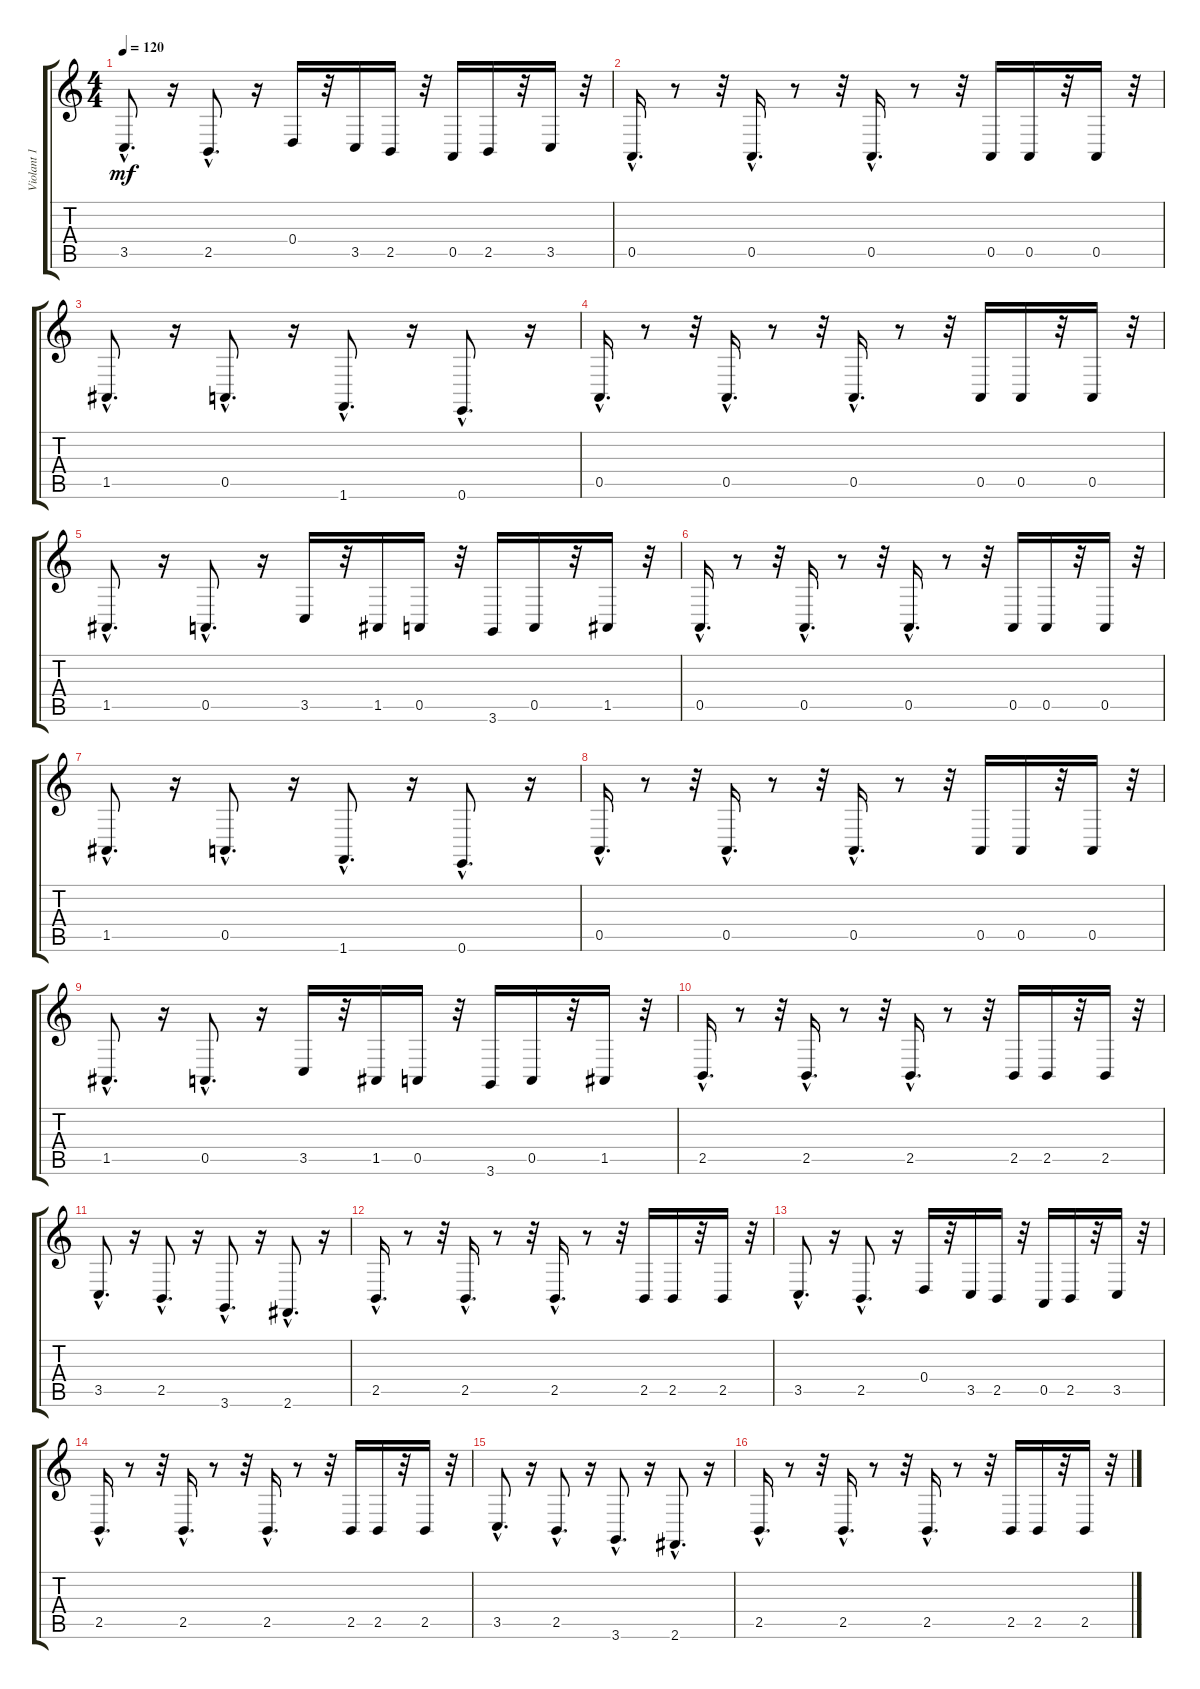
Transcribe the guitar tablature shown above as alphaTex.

\track ("Violant 1" "Violant 1") {instrument cello}
\staff {score tabs}
\tuning (E4 B3 G3 D3 A2 E2) {hide}
\ts (4 4)
\tempo 120
\clef g2
\ks c
3.5{hac}.8{d dy mf} r.16 2.5{hac}.8{d} r.16 0.4.16 r.32 3.5.16 2.5.16 r.32 0.5.16 2.5.16 r.32 3.5.16 r.32 |
0.5{hac}.16{d} r.8 r.32 0.5{hac}.16{d} r.8 r.32 0.5{hac}.16{d} r.8 r.32 0.5.16 0.5.16 r.32 0.5.16 r.32 |
1.5{hac}.8{d} r.16 0.5{hac}.8{d} r.16 1.6{hac}.8{d} r.16 0.6{hac}.8{d} r.16 |
0.5{hac}.16{d} r.8 r.32 0.5{hac}.16{d} r.8 r.32 0.5{hac}.16{d} r.8 r.32 0.5.16 0.5.16 r.32 0.5.16 r.32 |
1.5{hac}.8{d} r.16 0.5{hac}.8{d} r.16 3.5.16 r.32 1.5.16 0.5.16 r.32 3.6.16 0.5.16 r.32 1.5.16 r.32 |
0.5{hac}.16{d} r.8 r.32 0.5{hac}.16{d} r.8 r.32 0.5{hac}.16{d} r.8 r.32 0.5.16 0.5.16 r.32 0.5.16 r.32 |
1.5{hac}.8{d} r.16 0.5{hac}.8{d} r.16 1.6{hac}.8{d} r.16 0.6{hac}.8{d} r.16 |
0.5{hac}.16{d} r.8 r.32 0.5{hac}.16{d} r.8 r.32 0.5{hac}.16{d} r.8 r.32 0.5.16 0.5.16 r.32 0.5.16 r.32 |
1.5{hac}.8{d} r.16 0.5{hac}.8{d} r.16 3.5.16 r.32 1.5.16 0.5.16 r.32 3.6.16 0.5.16 r.32 1.5.16 r.32 |
2.5{hac}.16{d} r.8 r.32 2.5{hac}.16{d} r.8 r.32 2.5{hac}.16{d} r.8 r.32 2.5.16 2.5.16 r.32 2.5.16 r.32 |
3.5{hac}.8{d} r.16 2.5{hac}.8{d} r.16 3.6{hac}.8{d} r.16 2.6{hac}.8{d} r.16 |
2.5{hac}.16{d} r.8 r.32 2.5{hac}.16{d} r.8 r.32 2.5{hac}.16{d} r.8 r.32 2.5.16 2.5.16 r.32 2.5.16 r.32 |
3.5{hac}.8{d} r.16 2.5{hac}.8{d} r.16 0.4.16 r.32 3.5.16 2.5.16 r.32 0.5.16 2.5.16 r.32 3.5.16 r.32 |
2.5{hac}.16{d} r.8 r.32 2.5{hac}.16{d} r.8 r.32 2.5{hac}.16{d} r.8 r.32 2.5.16 2.5.16 r.32 2.5.16 r.32 |
3.5{hac}.8{d} r.16 2.5{hac}.8{d} r.16 3.6{hac}.8{d} r.16 2.6{hac}.8{d} r.16 |
2.5{hac}.16{d} r.8 r.32 2.5{hac}.16{d} r.8 r.32 2.5{hac}.16{d} r.8 r.32 2.5.16 2.5.16 r.32 2.5.16 r.32
